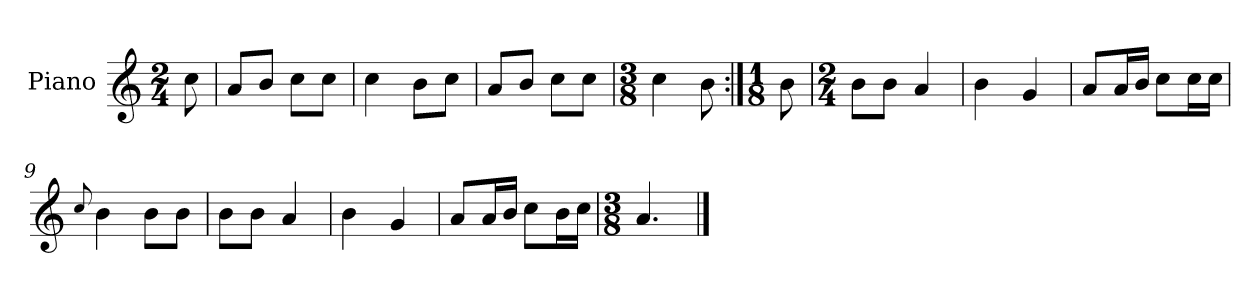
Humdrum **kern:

**kern
*part1
*staff1
*I"Piano
*I'Pno.
*clefG2
*k[]
*M2/4
=
8cc\
=1
8a/L
8b/J
8cc\L
8cc\J
=2
4cc\
8b\L
8cc\J
=3
8a/L
8b/J
8cc\L
8cc\J
=4
*M3/8
4cc\
8b\
=5:|!
*M1/8
8b\
=6
*M2/4
8b\L
8b\J
4a/
=7
4b\
4g/
=8
8a/L
16a/L
16b/JJ
8cc\L
16cc\L
16cc\JJ
=9
8qqcc/
4b\
8b\L
8b\J
=10
8b\L
8b\J
4a/
=11
4b\
4g/
!!LO:LB:g=z
=12
8a/L
16a/L
16b/JJ
8cc\L
16b\L
16cc\JJ
=13
*M3/8
4.a/
==
*-
